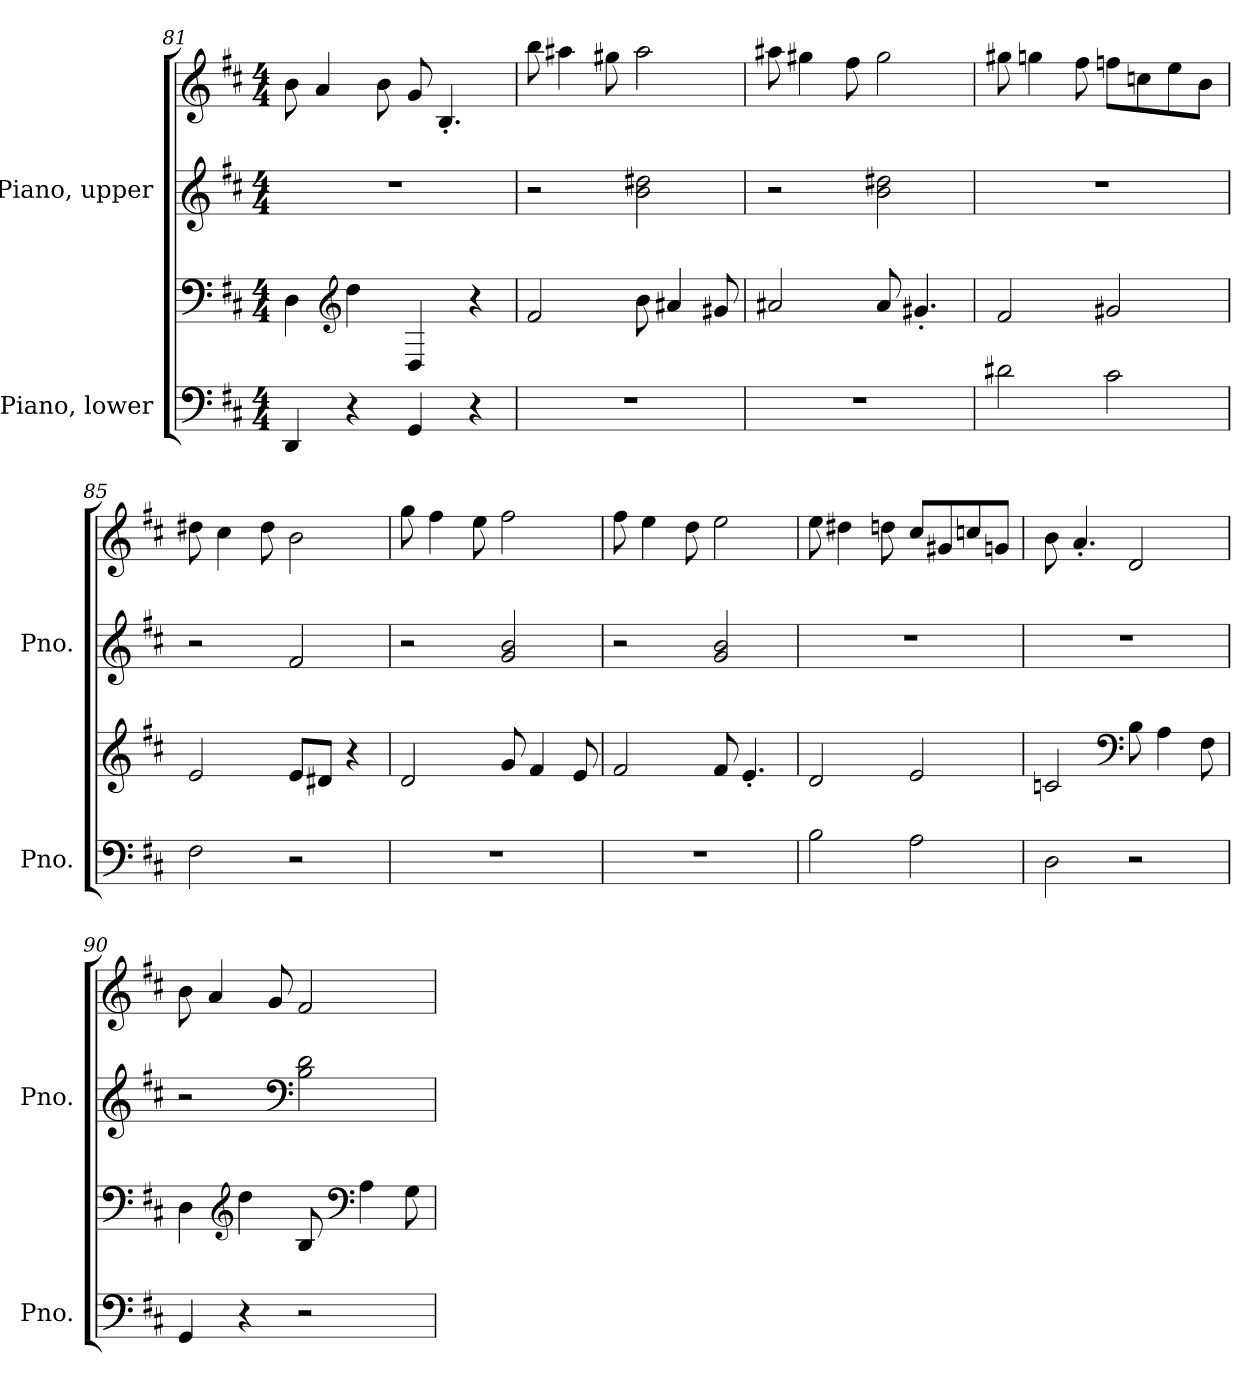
**kern	**kern	**kern	**kern
*part2	*part2	*part1	*part1
*staff4	*staff3	*staff2	*staff1
*I"Piano, lower	*	*I"Piano, upper	*
*I'Pno.	*	*I'Pno.	*
!!LO:PB:g=z
*clefF4	*clefF4	*clefG2	*clefG2
*k[f#c#]	*k[f#c#]	*k[f#c#]	*k[f#c#]
*M4/4	*M4/4	*M4/4	*M4/4
=81	=81	=81	=81
4DD/	4D\	1r	8b\
.	.	.	4a/
*	*clefG2	*	*
4r	4dd\	.	.
.	.	.	8b\
4GG/	4D/	.	8g/
.	.	.	4.B'/
4r	4r	.	.
=82	=82	=82	=82
1r	2f#/	2r	8bb\
.	.	.	4aa#X\
.	.	.	8gg#X\
.	8b\	2b\ 2dd#X\	2aa#\
.	4a#X/	.	.
.	8g#X/	.	.
=83	=83	=83	=83
1r	2a#X/	2r	8aa#X\
.	.	.	4gg#X\
.	.	.	8ff#\
.	8a#/	2b\ 2dd#X\	2gg#\
.	4.g#X'/	.	.
=84	=84	=84	=84
2d#X\	2f#/	1r	8gg#X\
.	.	.	4ggn\
.	.	.	8ff#\
2c#\	2g#X/	.	8ffn\L
.	.	.	8ccn\
.	.	.	8ee\
.	.	.	8b\J
!!LO:LB:g=z
=85	=85	=85	=85
2F#\	2e/	2r	8dd#X\
.	.	.	4cc#\
.	.	.	8dd#\
2r	8e/L	2f#/	2b\
.	8d#X/J	.	.
.	4r	.	.
=86	=86	=86	=86
1r	2d/	2r	8gg\
.	.	.	4ff#\
.	.	.	8ee\
.	8g/	2g/ 2b/	2ff#\
.	4f#/	.	.
.	8e/	.	.
=87	=87	=87	=87
1r	2f#/	2r	8ff#\
.	.	.	4ee\
.	.	.	8dd\
.	8f#/	2g/ 2b/	2ee\
.	4.e'/	.	.
=88	=88	=88	=88
2B\	2d/	1r	8ee\
.	.	.	4dd#X\
.	.	.	8ddn\
2A\	2e/	.	8cc#/L
.	.	.	8g#X/
.	.	.	8ccn/
.	.	.	8gn/J
=89	=89	=89	=89
2D\	2cn/	1r	8b\
.	.	.	4.a'/
*	*clefF4	*	*
2r	8B\	.	2d/
.	4A\	.	.
.	8F#\	.	.
!!LO:LB:g=z
=90	=90	=90	=90
4GG/	4D\	2r	8b\
.	.	.	4a/
*	*clefG2	*	*
4r	4dd\	.	.
.	.	.	8g/
*	*	*clefF4	*
2r	8B/	2B\ 2d\	2f#/
*	*clefF4	*	*
.	4A\	.	.
.	8G\	.	.
=	=	=	=
*-	*-	*-	*-
